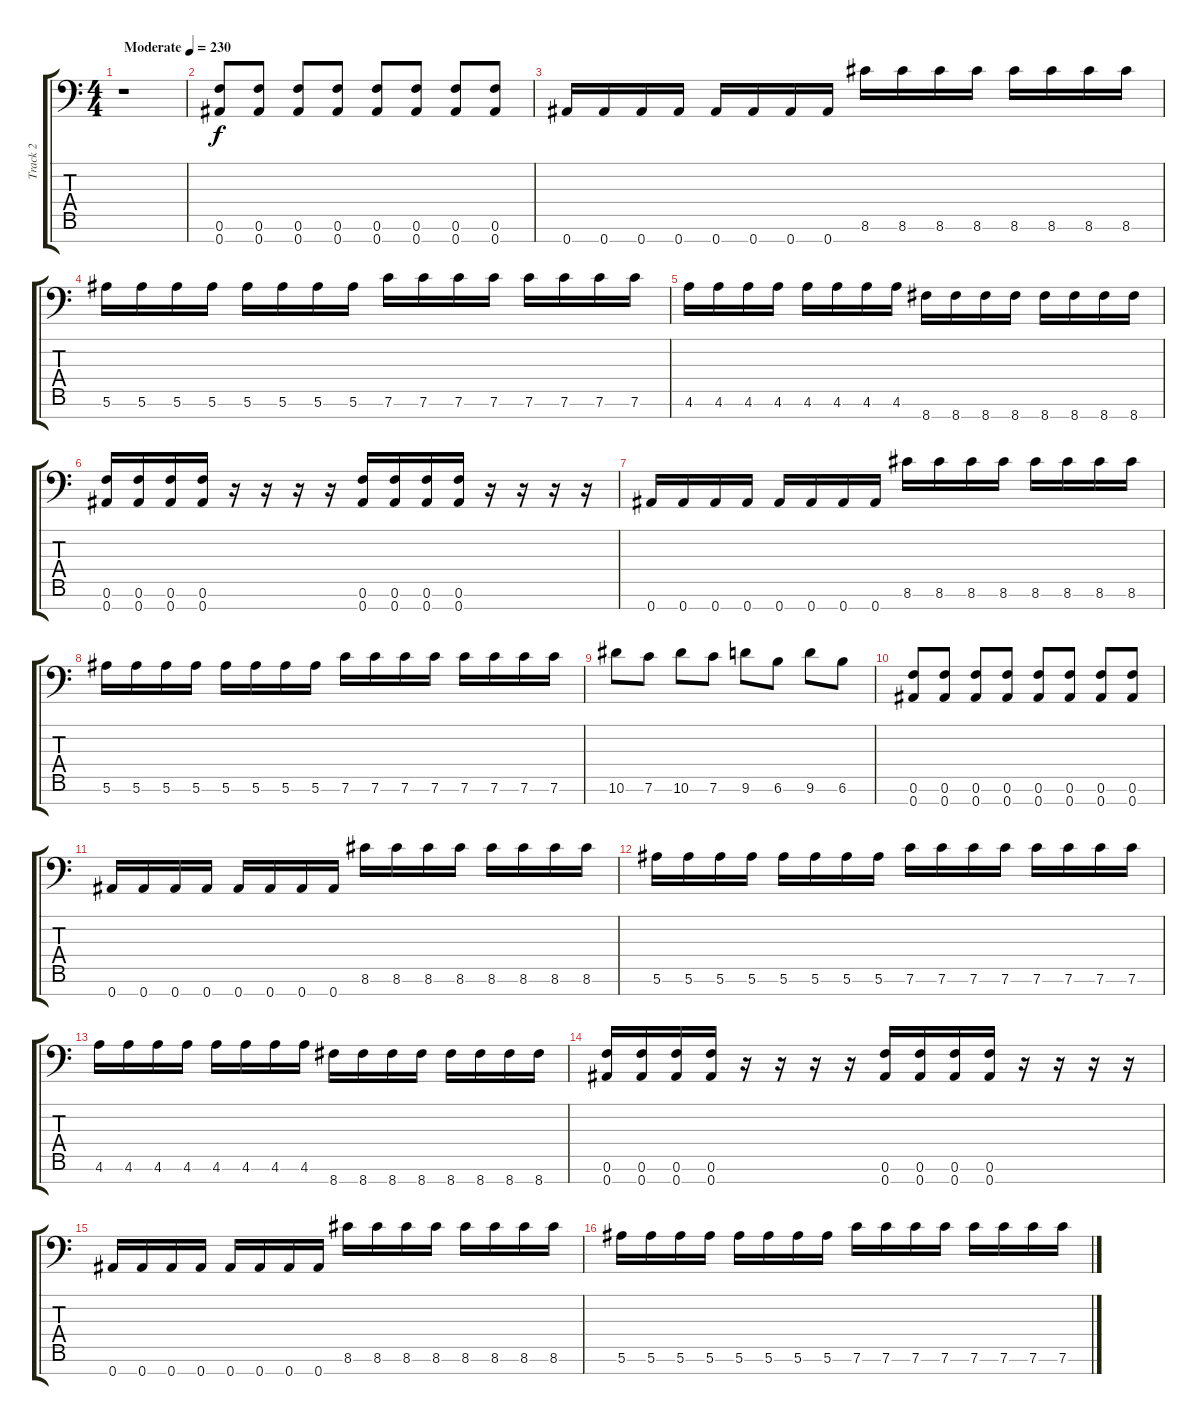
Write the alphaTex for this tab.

\track ("Track 2" "Track 2") {instrument overdrivenguitar}
\staff {score tabs}
\tuning (F4 C4 Ab3 Eb3 Bb2 F2 Bb1) {hide}
\ts (4 4)
\tempo (230 "Moderate")
\clef f4
\ks c
r.1{dy f instrument overdrivenguitar} |
(0.6 0.7).8 (0.6 0.7).8 (0.6 0.7).8 (0.6 0.7).8 (0.6 0.7).8 (0.6 0.7).8 (0.6 0.7).8 (0.6 0.7).8 |
0.7.16 0.7.16 0.7.16 0.7.16 0.7.16 0.7.16 0.7.16 0.7.16 8.6.16 8.6.16 8.6.16 8.6.16 8.6.16 8.6.16 8.6.16 8.6.16 |
5.6.16 5.6.16 5.6.16 5.6.16 5.6.16 5.6.16 5.6.16 5.6.16 7.6.16 7.6.16 7.6.16 7.6.16 7.6.16 7.6.16 7.6.16 7.6.16 |
4.6.16 4.6.16 4.6.16 4.6.16 4.6.16 4.6.16 4.6.16 4.6.16 8.7.16 8.7.16 8.7.16 8.7.16 8.7.16 8.7.16 8.7.16 8.7.16 |
(0.6 0.7).16 (0.6 0.7).16 (0.6 0.7).16 (0.6 0.7).16 r.16 r.16 r.16 r.16 (0.6 0.7).16 (0.6 0.7).16 (0.6 0.7).16 (0.6 0.7).16 r.16 r.16 r.16 r.16 |
0.7.16 0.7.16 0.7.16 0.7.16 0.7.16 0.7.16 0.7.16 0.7.16 8.6.16 8.6.16 8.6.16 8.6.16 8.6.16 8.6.16 8.6.16 8.6.16 |
5.6.16 5.6.16 5.6.16 5.6.16 5.6.16 5.6.16 5.6.16 5.6.16 7.6.16 7.6.16 7.6.16 7.6.16 7.6.16 7.6.16 7.6.16 7.6.16 |
10.6.8 7.6.8 10.6.8 7.6.8 9.6.8 6.6.8 9.6.8 6.6.8 |
(0.6 0.7).8 (0.6 0.7).8 (0.6 0.7).8 (0.6 0.7).8 (0.6 0.7).8 (0.6 0.7).8 (0.6 0.7).8 (0.6 0.7).8 |
0.7.16 0.7.16 0.7.16 0.7.16 0.7.16 0.7.16 0.7.16 0.7.16 8.6.16 8.6.16 8.6.16 8.6.16 8.6.16 8.6.16 8.6.16 8.6.16 |
5.6.16 5.6.16 5.6.16 5.6.16 5.6.16 5.6.16 5.6.16 5.6.16 7.6.16 7.6.16 7.6.16 7.6.16 7.6.16 7.6.16 7.6.16 7.6.16 |
4.6.16 4.6.16 4.6.16 4.6.16 4.6.16 4.6.16 4.6.16 4.6.16 8.7.16 8.7.16 8.7.16 8.7.16 8.7.16 8.7.16 8.7.16 8.7.16 |
(0.6 0.7).16 (0.6 0.7).16 (0.6 0.7).16 (0.6 0.7).16 r.16 r.16 r.16 r.16 (0.6 0.7).16 (0.6 0.7).16 (0.6 0.7).16 (0.6 0.7).16 r.16 r.16 r.16 r.16 |
0.7.16 0.7.16 0.7.16 0.7.16 0.7.16 0.7.16 0.7.16 0.7.16 8.6.16 8.6.16 8.6.16 8.6.16 8.6.16 8.6.16 8.6.16 8.6.16 |
5.6.16 5.6.16 5.6.16 5.6.16 5.6.16 5.6.16 5.6.16 5.6.16 7.6.16 7.6.16 7.6.16 7.6.16 7.6.16 7.6.16 7.6.16 7.6.16
